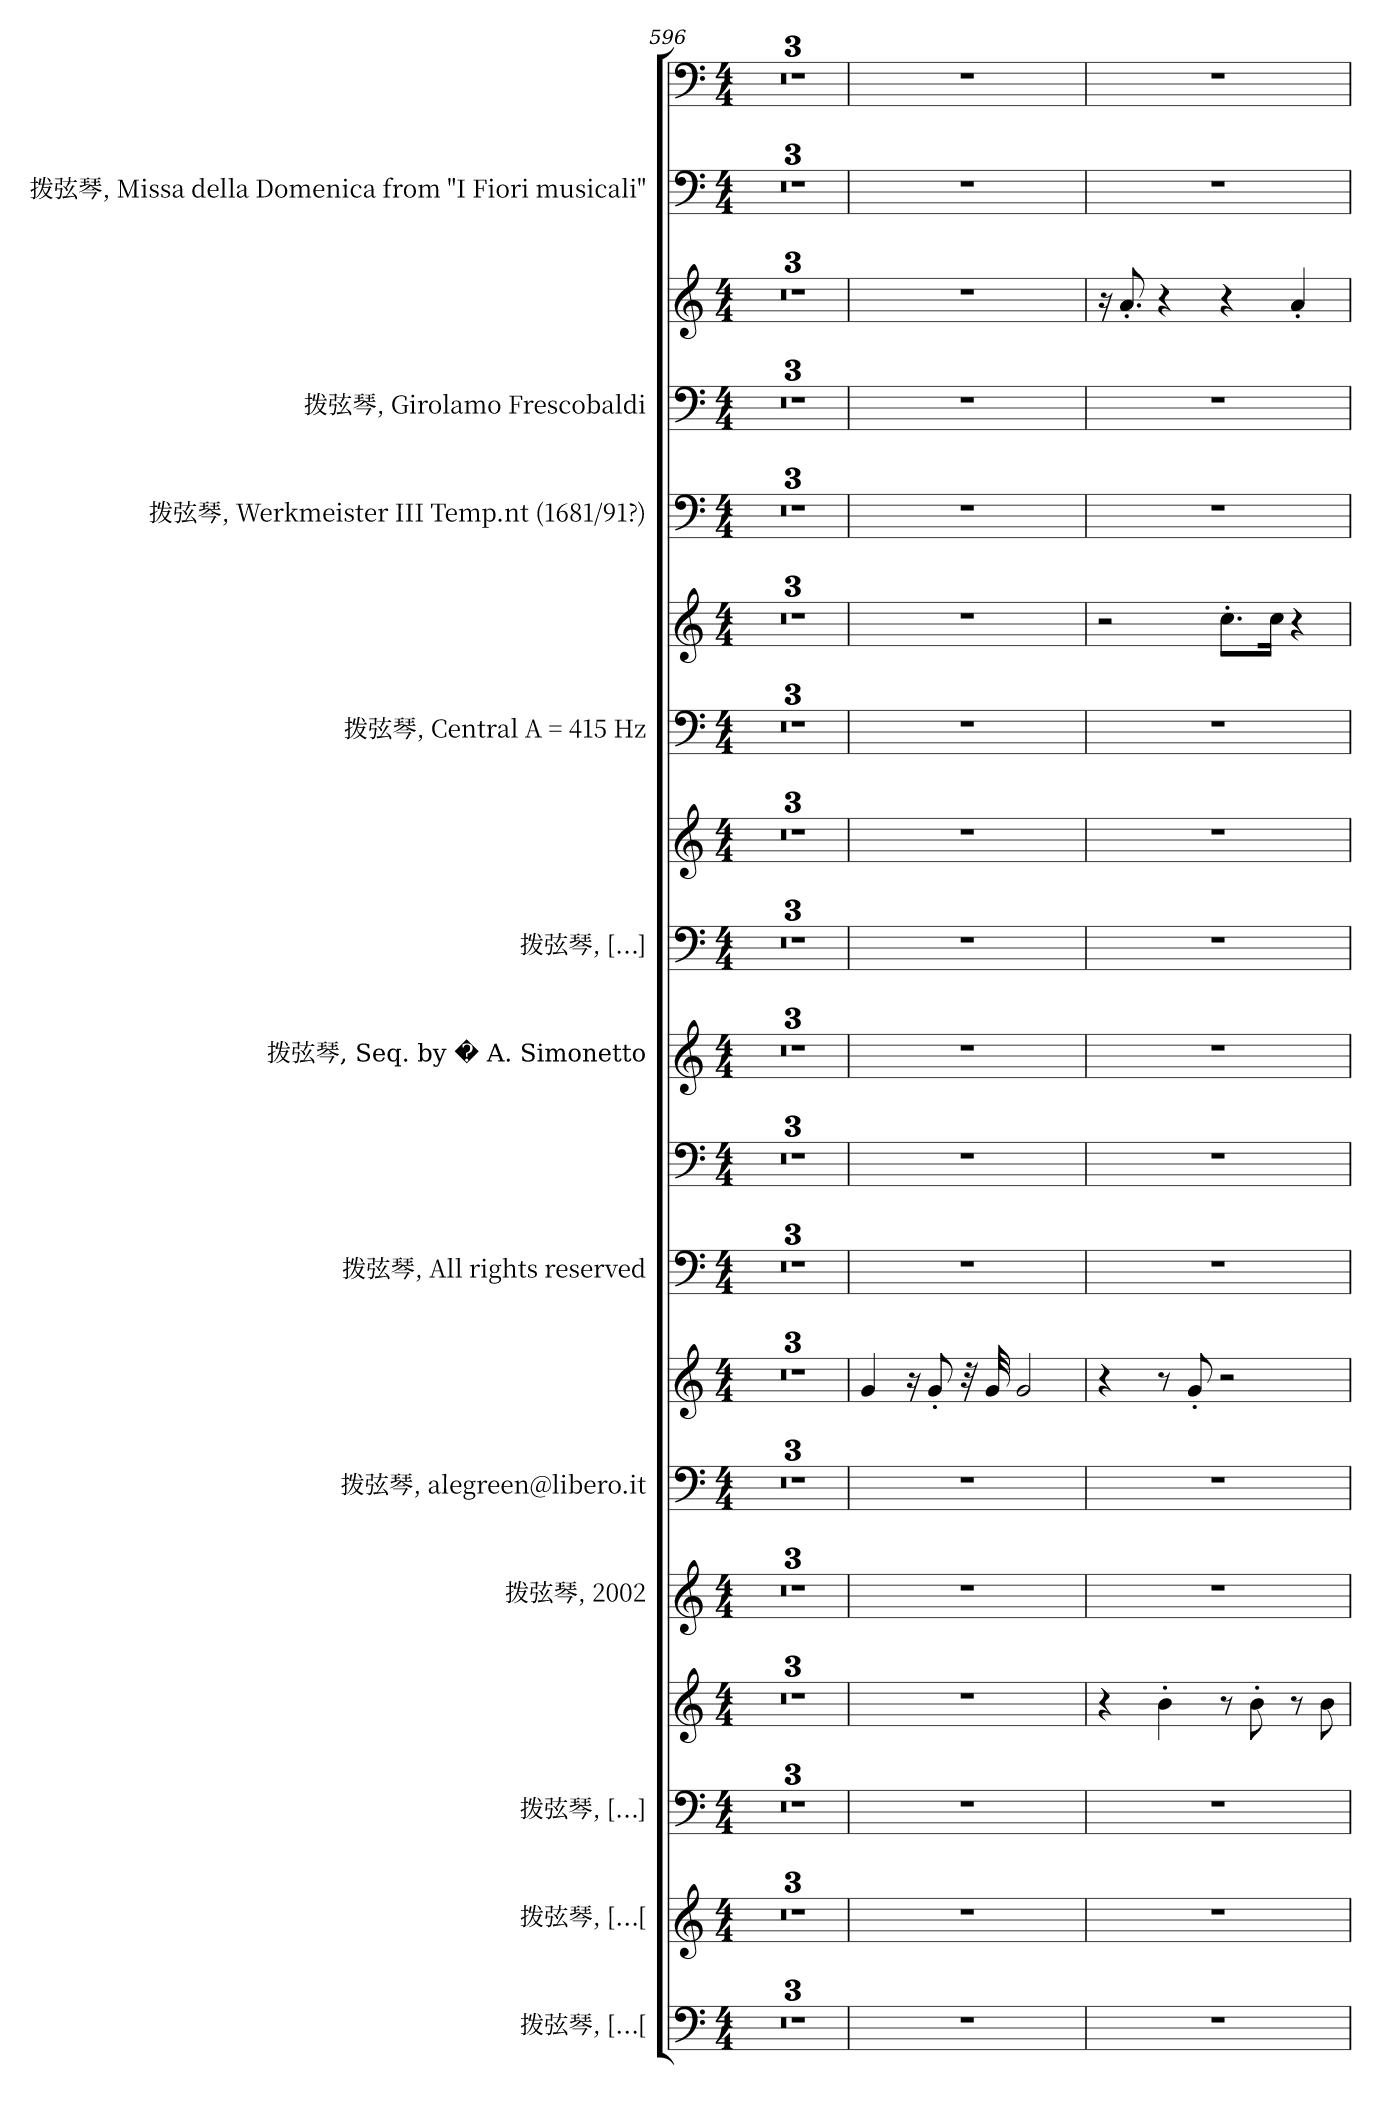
**kern	**kern	**kern	**kern	**kern	**kern	**kern	**kern	**kern	**kern	**kern	**kern	**kern	**kern	**kern	**kern	**kern	**kern	**kern
*part12	*part11	*part10	*part10	*part9	*part8	*part8	*part7	*part7	*part6	*part5	*part5	*part4	*part4	*part3	*part2	*part2	*part1	*part1
*staff19	*staff18	*staff17	*staff16	*staff15	*staff14	*staff13	*staff12	*staff11	*staff10	*staff9	*staff8	*staff7	*staff6	*staff5	*staff4	*staff3	*staff2	*staff1
*I"拨弦琴, [...[	*I"拨弦琴, [...[	*I"拨弦琴, [...]	*	*I"拨弦琴, 2002	*I"拨弦琴, alegreen@libero.it	*	*I"拨弦琴, All rights reserved	*	*I"拨弦琴, Seq. by � A. Simonetto	*I"拨弦琴, [...]	*	*I"拨弦琴, Central A = 415 Hz	*	*I"拨弦琴, Werkmeister III Temp.nt (1681/91?)	*I"拨弦琴, Girolamo Frescobaldi	*	*I"拨弦琴, Missa della Domenica from &quot;I Fiori musicali&quot;	*
*clefF4	*clefG2	*clefF4	*clefG2	*clefG2	*clefF4	*clefG2	*clefF4	*clefF4	*clefG2	*clefF4	*clefG2	*clefF4	*clefG2	*clefF4	*clefF4	*clefG2	*clefF4	*clefF4
*k[]	*k[]	*k[]	*k[]	*k[]	*k[]	*k[]	*k[]	*k[]	*k[]	*k[]	*k[]	*k[]	*k[]	*k[]	*k[]	*k[]	*k[]	*k[]
*M4/4	*M4/4	*M4/4	*M4/4	*M4/4	*M4/4	*M4/4	*M4/4	*M4/4	*M4/4	*M4/4	*M4/4	*M4/4	*M4/4	*M4/4	*M4/4	*M4/4	*M4/4	*M4/4
=596	=596	=596	=596	=596	=596	=596	=596	=596	=596	=596	=596	=596	=596	=596	=596	=596	=596	=596
1r	1r	1r	1r	1r	1r	1r	1r	1r	1r	1r	1r	1r	1r	1r	1r	1r	1r	1r
=597	=597	=597	=597	=597	=597	=597	=597	=597	=597	=597	=597	=597	=597	=597	=597	=597	=597	=597
1r	1r	1r	1r	1r	1r	1r	1r	1r	1r	1r	1r	1r	1r	1r	1r	1r	1r	1r
=598	=598	=598	=598	=598	=598	=598	=598	=598	=598	=598	=598	=598	=598	=598	=598	=598	=598	=598
1r	1r	1r	1r	1r	1r	1r	1r	1r	1r	1r	1r	1r	1r	1r	1r	1r	1r	1r
!!LO:PB:g=z
=599	=599	=599	=599	=599	=599	=599	=599	=599	=599	=599	=599	=599	=599	=599	=599	=599	=599	=599
1r	1r	1r	1r	1r	1r	4g/	1r	1r	1r	1r	1r	1r	1r	1r	1r	1r	1r	1r
.	.	.	.	.	.	16r	.	.	.	.	.	.	.	.	.	.	.	.
.	.	.	.	.	.	8g'/	.	.	.	.	.	.	.	.	.	.	.	.
.	.	.	.	.	.	32r	.	.	.	.	.	.	.	.	.	.	.	.
.	.	.	.	.	.	32g/	.	.	.	.	.	.	.	.	.	.	.	.
.	.	.	.	.	.	2g/	.	.	.	.	.	.	.	.	.	.	.	.
=600	=600	=600	=600	=600	=600	=600	=600	=600	=600	=600	=600	=600	=600	=600	=600	=600	=600	=600
1r	1r	1r	4r	1r	1r	4r	1r	1r	1r	1r	1r	1r	2r	1r	1r	16r	1r	1r
.	.	.	.	.	.	.	.	.	.	.	.	.	.	.	.	8.a'/	.	.
.	.	.	4b'\	.	.	8r	.	.	.	.	.	.	.	.	.	4r	.	.
.	.	.	.	.	.	8g'/	.	.	.	.	.	.	.	.	.	.	.	.
.	.	.	8r	.	.	2r	.	.	.	.	.	.	8.cc'\L	.	.	4r	.	.
.	.	.	8b'\	.	.	.	.	.	.	.	.	.	.	.	.	.	.	.
.	.	.	.	.	.	.	.	.	.	.	.	.	16cc\Jk	.	.	.	.	.
.	.	.	8r	.	.	.	.	.	.	.	.	.	4r	.	.	4a'/	.	.
.	.	.	8b\	.	.	.	.	.	.	.	.	.	.	.	.	.	.	.
=	=	=	=	=	=	=	=	=	=	=	=	=	=	=	=	=	=	=
*-	*-	*-	*-	*-	*-	*-	*-	*-	*-	*-	*-	*-	*-	*-	*-	*-	*-	*-
